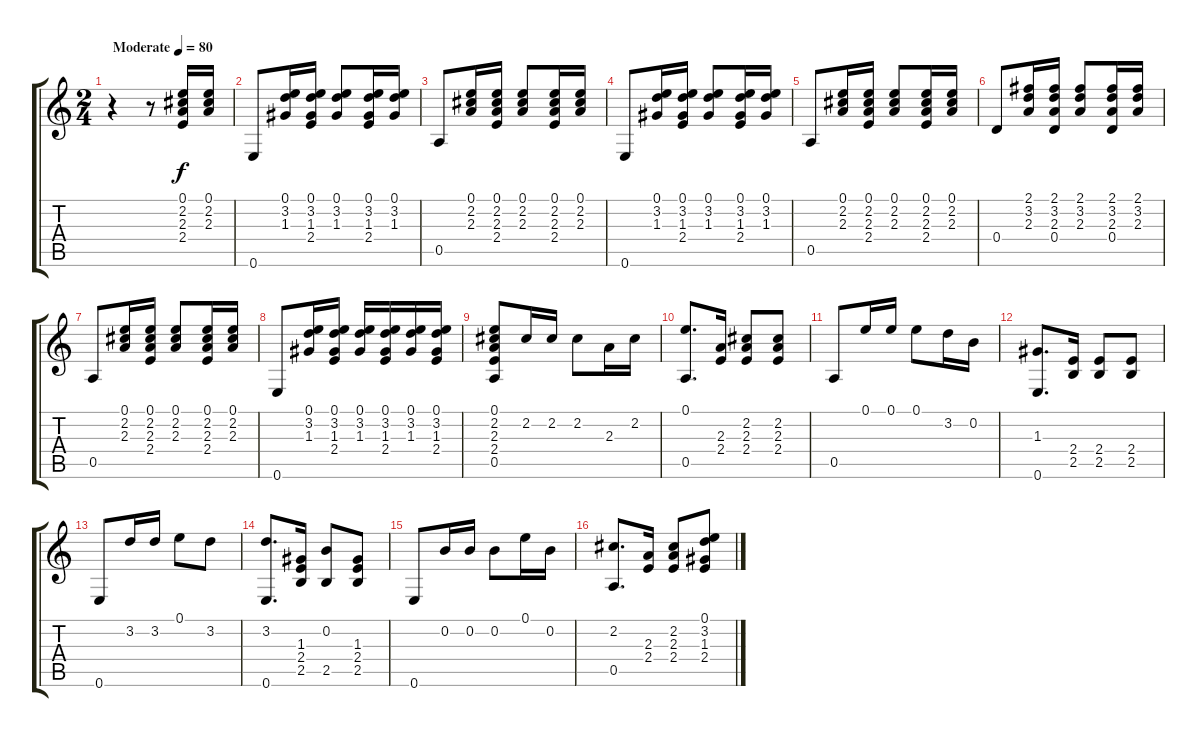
\track "" {instrument acousticguitarsteel}
\staff {score tabs}
\tuning (E4 B3 G3 D3 A2 E2) {hide}
\ts (2 4)
\tempo (80 "Moderate")
\clef g2
\ks c
r.4{dy f instrument acousticguitarsteel} r.8 (0.1 2.2 2.3 2.4).16 (0.1 2.2 2.3).16 |
0.6.8 (0.1 3.2 1.3).16 (0.1 3.2 1.3 2.4).16 (0.1 3.2 1.3).8 (0.1 3.2 1.3 2.4).16 (0.1 3.2 1.3).16 |
0.5.8 (0.1 2.2 2.3).16 (0.1 2.2 2.3 2.4).16 (0.1 2.2 2.3).8 (0.1 2.2 2.3 2.4).16 (0.1 2.2 2.3).16 |
0.6.8 (0.1 3.2 1.3).16 (0.1 3.2 1.3 2.4).16 (0.1 3.2 1.3).8 (0.1 3.2 1.3 2.4).16 (0.1 3.2 1.3).16 |
0.5.8 (0.1 2.2 2.3).16 (0.1 2.2 2.3 2.4).16 (0.1 2.2 2.3).8 (0.1 2.2 2.3 2.4).16 (0.1 2.2 2.3).16 |
0.4.8 (2.1 3.2 2.3).16 (2.1 3.2 2.3 0.4).16 (2.1 3.2 2.3).8 (2.1 3.2 2.3 0.4).16 (2.1 3.2 2.3).16 |
0.5.8 (0.1 2.2 2.3).16 (0.1 2.2 2.3 2.4).16 (0.1 2.2 2.3).8 (0.1 2.2 2.3 2.4).16 (0.1 2.2 2.3).16 |
0.6.8 (0.1 3.2 1.3).16 (0.1 3.2 1.3 2.4).16 (0.1 3.2 1.3).16 (0.1 3.2 1.3 2.4).16 (0.1 3.2 1.3).16 (0.1 3.2 1.3 2.4).16 |
(0.1 2.2 2.3 2.4 0.5).8 2.2.16 2.2.16 2.2.8 2.3.16 2.2.16 |
(0.1 0.5).8{d} (2.3 2.4).16 (2.2 2.3 2.4).8 (2.2 2.3 2.4).8 |
0.5.8 0.1.16 0.1.16 0.1.8 3.2.16 0.2.16 |
(1.3 0.6).8{d} (2.4 2.5).16 (2.4 2.5).8 (2.4 2.5).8 |
0.6.8 3.2.16 3.2.16 0.1.8 3.2.8 |
(3.2 0.6).8{d} (1.3 2.4 2.5).16 (0.2 2.5).8 (1.3 2.4 2.5).8 |
0.6.8 0.2.16 0.2.16 0.2.8 0.1.16 0.2.16 |
(2.2 0.5).8{d} (2.3 2.4).16 (2.2 2.3 2.4).8 (0.1 3.2 1.3 2.4).8
